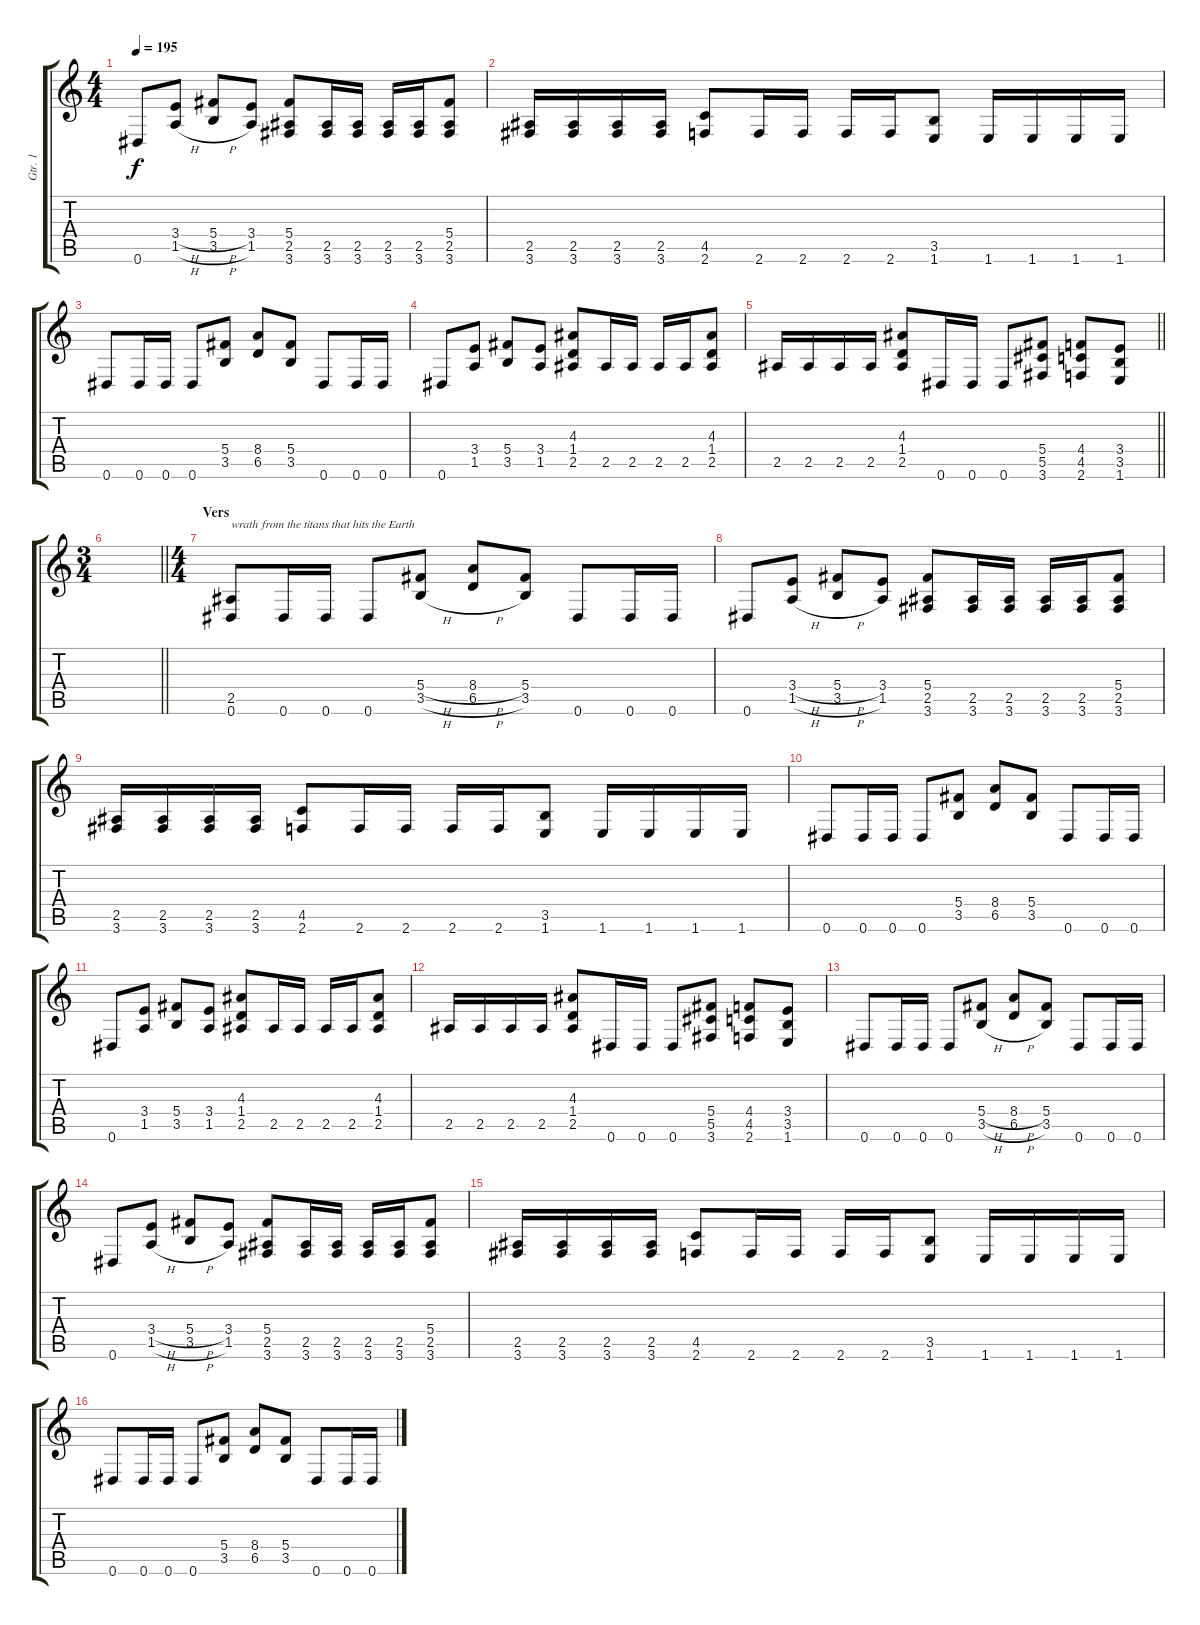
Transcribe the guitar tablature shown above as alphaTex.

\track ("Gtr. 1" "Gtr. 1") {instrument distortionguitar}
\staff {score tabs}
\tuning (Eb4 Bb3 Gb3 Db3 Ab2 Eb2) {hide}
\ts (4 4)
\tempo 195
\clef g2
\ks c
0.6.8{dy f} (3.4{h} 1.5{h}).8 (5.4{h} 3.5{h}).8 (3.4 1.5).8 (5.4 2.5 3.6).8 (2.5 3.6).16 (2.5 3.6).16 (2.5 3.6).16 (2.5 3.6).16 (5.4 2.5 3.6).8 |
(2.5 3.6).16 (2.5 3.6).16 (2.5 3.6).16 (2.5 3.6).16 (4.5 2.6).8 2.6.16 2.6.16 2.6.16 2.6.16 (3.5 1.6).8 1.6.16 1.6.16 1.6.16 1.6.16 |
0.6.8 0.6.16 0.6.16 0.6.8 (5.4 3.5).8 (8.4 6.5).8 (5.4 3.5).8 0.6.8 0.6.16 0.6.16 |
0.6.8 (3.4 1.5).8 (5.4 3.5).8 (3.4 1.5).8 (4.3 1.4 2.5).8 2.5.16 2.5.16 2.5.16 2.5.16 (4.3 1.4 2.5).8 |
\barLineRight lightlight
2.5.16 2.5.16 2.5.16 2.5.16 (4.3 1.4 2.5).8 0.6.16 0.6.16 0.6.8 (5.4 5.5 3.6).8 (4.4 4.5 2.6).8 (3.4 3.5 1.6).8 |
\ts (3 4)
\barLineRight lightlight
|
\ts (4 4)
\section ("" "Vers")
(2.5 0.6).8{txt "wrath from the titans that hits the Earth"} 0.6.16 0.6.16 0.6.8 (5.4{h} 3.5{h}).8 (8.4{h} 6.5{h}).8 (5.4 3.5).8 0.6.8 0.6.16 0.6.16 |
0.6.8 (3.4{h} 1.5{h}).8 (5.4{h} 3.5{h}).8 (3.4 1.5).8 (5.4 2.5 3.6).8 (2.5 3.6).16 (2.5 3.6).16 (2.5 3.6).16 (2.5 3.6).16 (5.4 2.5 3.6).8 |
(2.5 3.6).16 (2.5 3.6).16 (2.5 3.6).16 (2.5 3.6).16 (4.5 2.6).8 2.6.16 2.6.16 2.6.16 2.6.16 (3.5 1.6).8 1.6.16 1.6.16 1.6.16 1.6.16 |
0.6.8 0.6.16 0.6.16 0.6.8 (5.4 3.5).8 (8.4 6.5).8 (5.4 3.5).8 0.6.8 0.6.16 0.6.16 |
0.6.8 (3.4 1.5).8 (5.4 3.5).8 (3.4 1.5).8 (4.3 1.4 2.5).8 2.5.16 2.5.16 2.5.16 2.5.16 (4.3 1.4 2.5).8 |
2.5.16 2.5.16 2.5.16 2.5.16 (4.3 1.4 2.5).8 0.6.16 0.6.16 0.6.8 (5.4 5.5 3.6).8 (4.4 4.5 2.6).8 (3.4 3.5 1.6).8 |
0.6.8 0.6.16 0.6.16 0.6.8 (5.4{h} 3.5{h}).8 (8.4{h} 6.5{h}).8 (5.4 3.5).8 0.6.8 0.6.16 0.6.16 |
0.6.8 (3.4{h} 1.5{h}).8 (5.4{h} 3.5{h}).8 (3.4 1.5).8 (5.4 2.5 3.6).8 (2.5 3.6).16 (2.5 3.6).16 (2.5 3.6).16 (2.5 3.6).16 (5.4 2.5 3.6).8 |
(2.5 3.6).16 (2.5 3.6).16 (2.5 3.6).16 (2.5 3.6).16 (4.5 2.6).8 2.6.16 2.6.16 2.6.16 2.6.16 (3.5 1.6).8 1.6.16 1.6.16 1.6.16 1.6.16 |
0.6.8 0.6.16 0.6.16 0.6.8 (5.4 3.5).8 (8.4 6.5).8 (5.4 3.5).8 0.6.8 0.6.16 0.6.16
